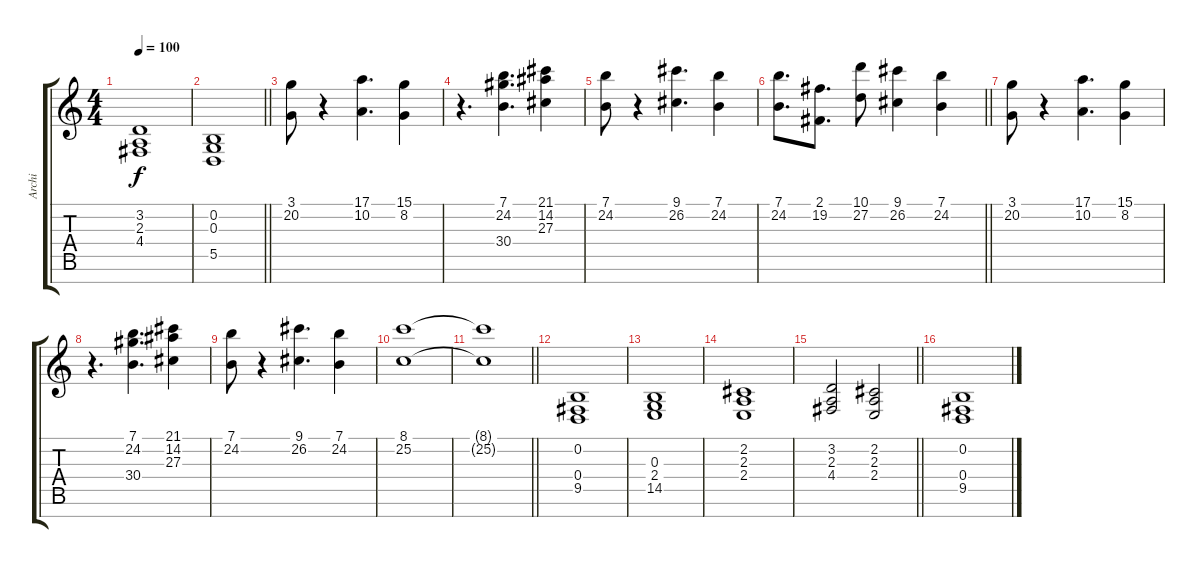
\track ("Archi" "Archi") {instrument stringensemble1}
\staff {score tabs}
\tuning (E4 B3 G3 D3 A2 E2 B1) {hide}
\ts (4 4)
\tempo 100
\clef g2
\ks c
(3.2 2.3 4.4).1{dy f} |
\barLineRight lightlight
(0.2 0.3 5.5).1 |
(3.1 20.2).8 r.4 (17.1 10.2).4{d} (15.1 8.2).4 |
r.4{d} (7.1 24.2 30.4).4{d} (21.1 14.2 27.3).4 |
(7.1 24.2).8 r.4 (9.1 26.2).4{d} (7.1 24.2).4 |
\barLineRight lightlight
(7.1 24.2).8{d} (2.1 19.2).8{d} (10.1 27.2).8 (9.1 26.2).4 (7.1 24.2).4 |
(3.1 20.2).8 r.4 (17.1 10.2).4{d} (15.1 8.2).4 |
r.4{d} (7.1 24.2 30.4).4{d} (21.1 14.2 27.3).4 |
(7.1 24.2).8 r.4 (9.1 26.2).4{d} (7.1 24.2).4 |
(8.1 25.2).1 |
\barLineRight lightlight
(8.1{t} 25.2{t}).1 |
(0.2 0.4 9.5).1 |
(0.3 2.4 14.5).1 |
(2.2 2.3 2.4).1 |
\barLineRight lightlight
(3.2 2.3 4.4).2 (2.2 2.3 2.4).2 |
(0.2 0.4 9.5).1
